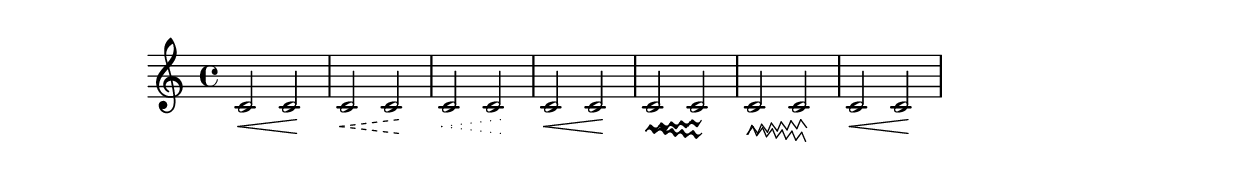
%% DO NOT EDIT this file manually; it is automatically
%% generated from LSR http://lsr.dsi.unimi.it
%% Make any changes in LSR itself, or in Documentation/snippets/new/ ,
%% and then run scripts/auxiliar/makelsr.py
%%
%% This file is in the public domain.
\version "2.14.0"

\header {
  lsrtags = "expressive-marks, tweaks-and-overrides"

%% Translation of GIT committish: 615cbf212fdaf0b220b3330da417d0c3602494f2
  texidoces = "
Los reguladores pueden imprimirse en uno cualquiera de los estilos de
@code{line-interface}: discontinuo, punteado, línea, trino o zig-zag.

"
  doctitlees = "Reguladores con distintos estilos de línea"



  texidoc = "
Hairpins can take any style from @code{line-interface} - dashed-line,
dotted-line, line, trill or zigzag.

"
  doctitle = "Hairpins with different line styles"
} % begin verbatim

\relative c' {
  c2\< c\!
  \override Hairpin #'style = #'dashed-line
  c2\< c\!
  \override Hairpin #'style = #'dotted-line
  c2\< c\!
  \override Hairpin #'style = #'line
  c2\< c\!
  \override Hairpin #'style = #'trill
  c2\< c\!
  \override Hairpin #'style = #'zigzag
  c2\< c\!
  \revert Hairpin #'style
  c2\< c\!
}

